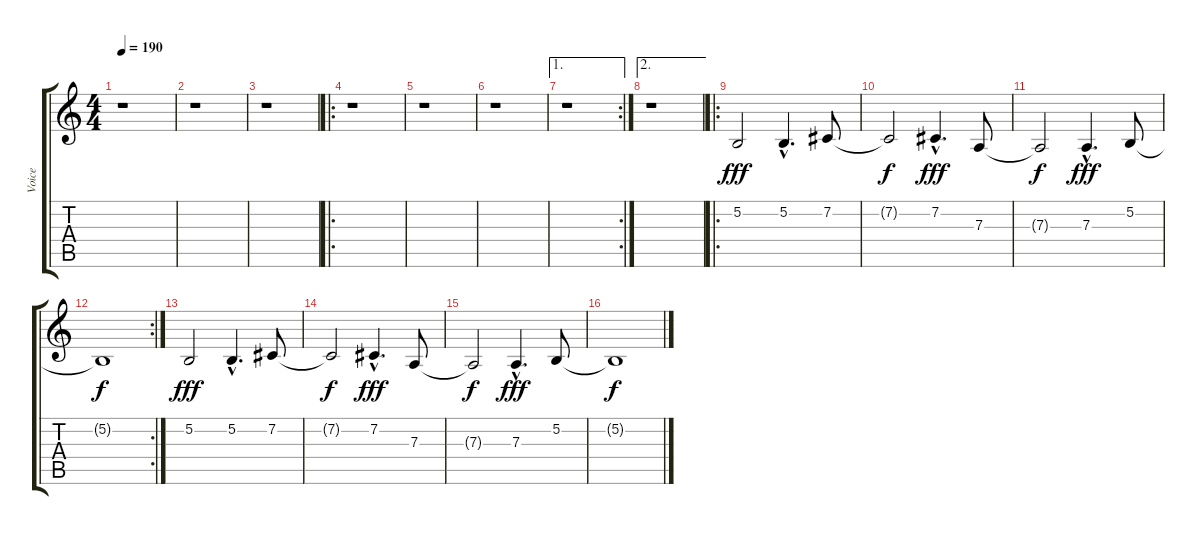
\track ("Voice" "Voice") {instrument stringensemble2}
\staff {score tabs}
\tuning (B3 Gb3 D3 A2 E2 B1) {hide}
\ts (4 4)
\tempo 190
\clef g2
\ks c
r.1{dy f} |
r.1 |
r.1 |
\ro
r.1 |
r.1 |
r.1 |
\ae 1
\rc 2
r.1 |
\ae 2
r.1 |
\ro
5.2.2{dy fff} 5.2{hac}.4{d} 7.2.8 |
7.2{t}.2{dy f} 7.2{hac}.4{d dy fff} 7.3.8 |
7.3{t}.2{dy f} 7.3{hac}.4{d dy fff} 5.2.8 |
\rc 2
5.2{t}.1{dy f} |
5.2.2{dy fff} 5.2{hac}.4{d} 7.2.8 |
7.2{t}.2{dy f} 7.2{hac}.4{d dy fff} 7.3.8 |
7.3{t}.2{dy f} 7.3{hac}.4{d dy fff} 5.2.8 |
5.2{t}.1{dy f}
